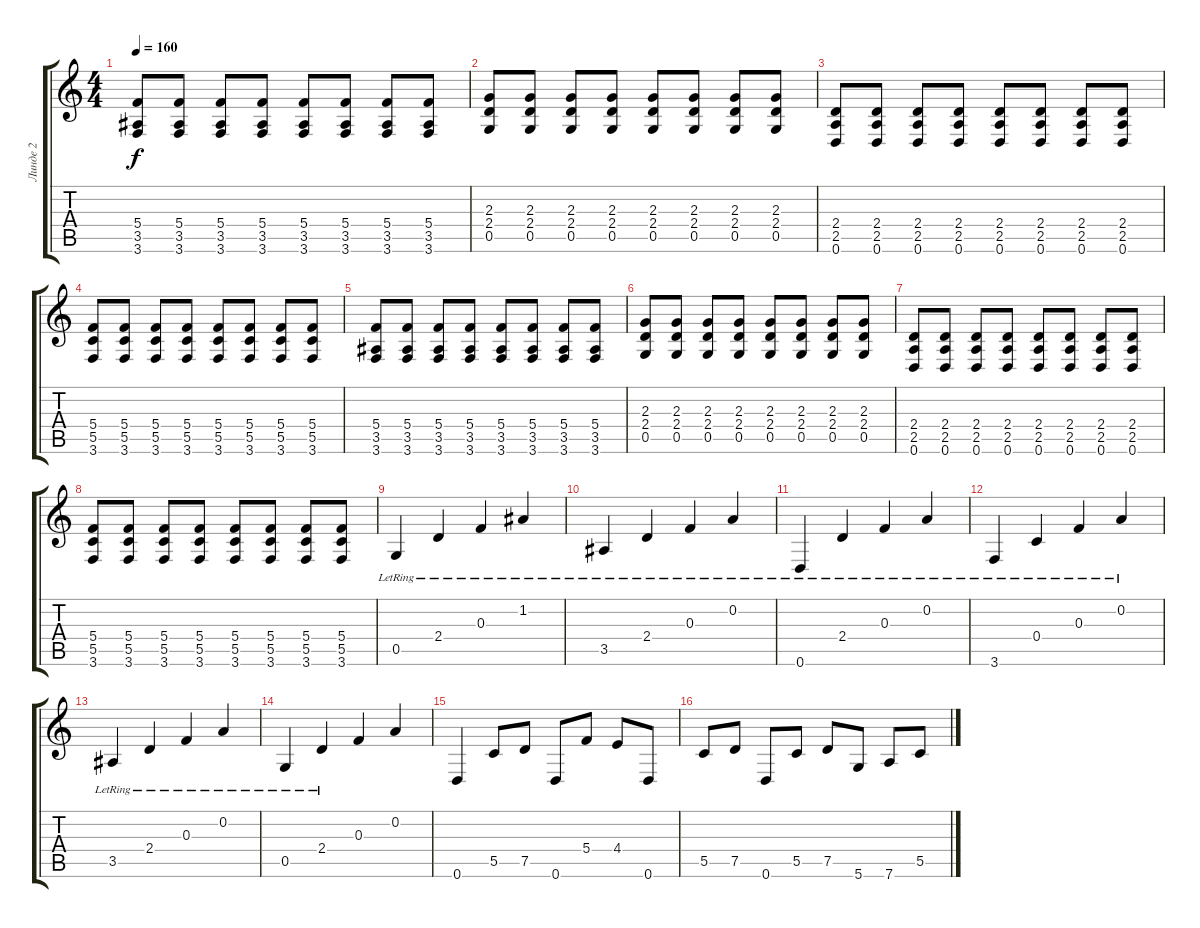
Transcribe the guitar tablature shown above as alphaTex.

\track ("Линде 2" "Линде 2") {instrument distortionguitar}
\staff {score tabs}
\tuning (D4 A3 F3 C3 G2 D2) {hide}
\ts (4 4)
\tempo 160
\clef g2
\ks c
(5.4 3.5 3.6).8{dy f} (5.4 3.5 3.6).8 (5.4 3.5 3.6).8 (5.4 3.5 3.6).8 (5.4 3.5 3.6).8 (5.4 3.5 3.6).8 (5.4 3.5 3.6).8 (5.4 3.5 3.6).8 |
(2.3 2.4 0.5).8 (2.3 2.4 0.5).8 (2.3 2.4 0.5).8 (2.3 2.4 0.5).8 (2.3 2.4 0.5).8 (2.3 2.4 0.5).8 (2.3 2.4 0.5).8 (2.3 2.4 0.5).8 |
(2.4 2.5 0.6).8 (2.4 2.5 0.6).8 (2.4 2.5 0.6).8 (2.4 2.5 0.6).8 (2.4 2.5 0.6).8 (2.4 2.5 0.6).8 (2.4 2.5 0.6).8 (2.4 2.5 0.6).8 |
(5.4 5.5 3.6).8 (5.4 5.5 3.6).8 (5.4 5.5 3.6).8 (5.4 5.5 3.6).8 (5.4 5.5 3.6).8 (5.4 5.5 3.6).8 (5.4 5.5 3.6).8 (5.4 5.5 3.6).8 |
(5.4 3.5 3.6).8 (5.4 3.5 3.6).8 (5.4 3.5 3.6).8 (5.4 3.5 3.6).8 (5.4 3.5 3.6).8 (5.4 3.5 3.6).8 (5.4 3.5 3.6).8 (5.4 3.5 3.6).8 |
(2.3 2.4 0.5).8 (2.3 2.4 0.5).8 (2.3 2.4 0.5).8 (2.3 2.4 0.5).8 (2.3 2.4 0.5).8 (2.3 2.4 0.5).8 (2.3 2.4 0.5).8 (2.3 2.4 0.5).8 |
(2.4 2.5 0.6).8 (2.4 2.5 0.6).8 (2.4 2.5 0.6).8 (2.4 2.5 0.6).8 (2.4 2.5 0.6).8 (2.4 2.5 0.6).8 (2.4 2.5 0.6).8 (2.4 2.5 0.6).8 |
(5.4 5.5 3.6).8 (5.4 5.5 3.6).8 (5.4 5.5 3.6).8 (5.4 5.5 3.6).8 (5.4 5.5 3.6).8 (5.4 5.5 3.6).8 (5.4 5.5 3.6).8 (5.4 5.5 3.6).8 |
0.5{lr}.4{instrument electricguitarclean} 2.4{lr}.4 0.3{lr}.4 1.2{lr}.4 |
3.5{lr}.4 2.4{lr}.4 0.3{lr}.4 0.2{lr}.4 |
0.6{lr}.4 2.4{lr}.4 0.3{lr}.4 0.2{lr}.4 |
3.6{lr}.4 0.4{lr}.4 0.3{lr}.4 0.2{lr}.4 |
3.5{lr}.4 2.4{lr}.4 0.3{lr}.4 0.2{lr}.4 |
0.5{lr}.4 2.4{lr}.4 0.3.4 0.2.4 |
0.6.4{instrument distortionguitar} 5.5.8 7.5.8 0.6.8 5.4.8 4.4.8 0.6.8 |
5.5.8 7.5.8 0.6.8 5.5.8 7.5.8 5.6.8 7.6.8 5.5.8
